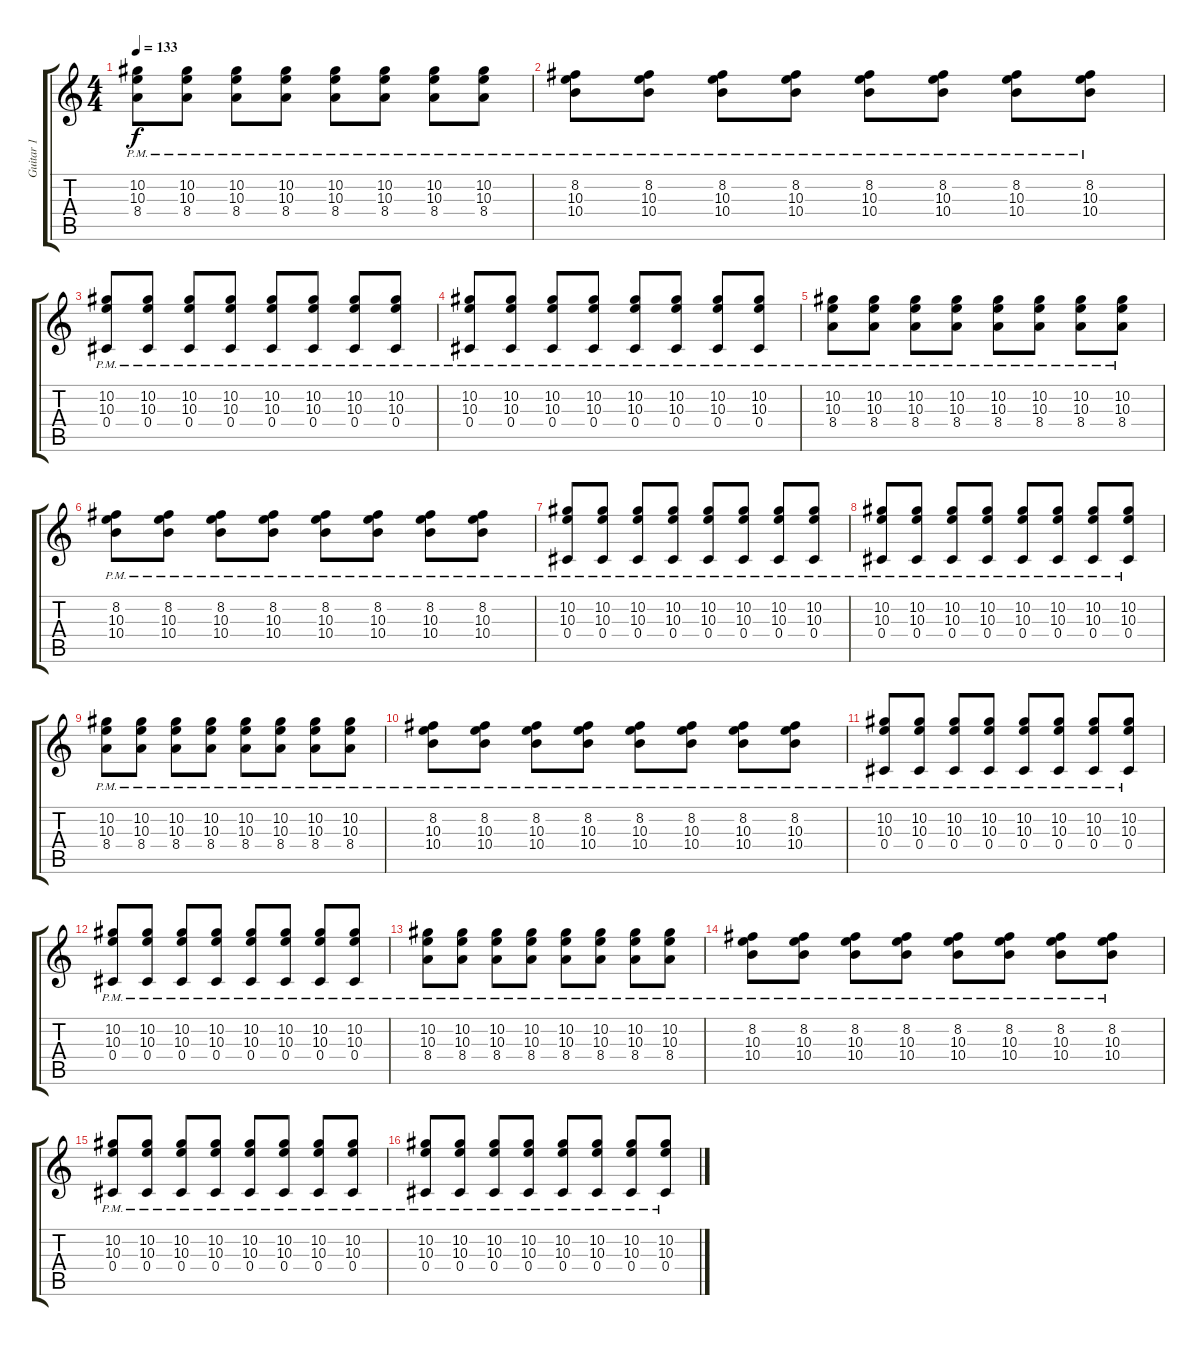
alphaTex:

\track ("Guitar 1" "Guitar 1") {instrument distortionguitar}
\staff {score tabs}
\tuning (Eb4 Bb3 Gb3 Db3 Ab2 Db2) {hide}
\ts (4 4)
\tempo 133
\clef g2
\ks c
(10.2{pm} 10.3{pm} 8.4).8{dy f} (10.2{pm} 10.3{pm} 8.4).8 (10.2{pm} 10.3{pm} 8.4).8 (10.2{pm} 10.3{pm} 8.4).8 (10.2{pm} 10.3{pm} 8.4).8 (10.2{pm} 10.3{pm} 8.4).8 (10.2{pm} 10.3{pm} 8.4).8 (10.2{pm} 10.3{pm} 8.4).8 |
(8.2{pm} 10.3{pm} 10.4).8 (8.2{pm} 10.3{pm} 10.4).8 (8.2{pm} 10.3{pm} 10.4).8 (8.2{pm} 10.3{pm} 10.4).8 (8.2{pm} 10.3{pm} 10.4).8 (8.2{pm} 10.3{pm} 10.4).8 (8.2{pm} 10.3{pm} 10.4).8 (8.2{pm} 10.3{pm} 10.4).8 |
(10.2{pm} 10.3{pm} 0.4).8 (10.2{pm} 10.3{pm} 0.4).8 (10.2{pm} 10.3{pm} 0.4).8 (10.2{pm} 10.3{pm} 0.4).8 (10.2{pm} 10.3{pm} 0.4).8 (10.2{pm} 10.3{pm} 0.4).8 (10.2{pm} 10.3{pm} 0.4).8 (10.2{pm} 10.3{pm} 0.4).8 |
(10.2{pm} 10.3{pm} 0.4).8 (10.2{pm} 10.3{pm} 0.4).8 (10.2{pm} 10.3{pm} 0.4).8 (10.2{pm} 10.3{pm} 0.4).8 (10.2{pm} 10.3{pm} 0.4).8 (10.2{pm} 10.3{pm} 0.4).8 (10.2{pm} 10.3{pm} 0.4).8 (10.2{pm} 10.3{pm} 0.4).8 |
(10.2{pm} 10.3{pm} 8.4).8 (10.2{pm} 10.3{pm} 8.4).8 (10.2{pm} 10.3{pm} 8.4).8 (10.2{pm} 10.3{pm} 8.4).8 (10.2{pm} 10.3{pm} 8.4).8 (10.2{pm} 10.3{pm} 8.4).8 (10.2{pm} 10.3{pm} 8.4).8 (10.2{pm} 10.3{pm} 8.4).8 |
(8.2{pm} 10.3{pm} 10.4).8 (8.2{pm} 10.3{pm} 10.4).8 (8.2{pm} 10.3{pm} 10.4).8 (8.2{pm} 10.3{pm} 10.4).8 (8.2{pm} 10.3{pm} 10.4).8 (8.2{pm} 10.3{pm} 10.4).8 (8.2{pm} 10.3{pm} 10.4).8 (8.2{pm} 10.3{pm} 10.4).8 |
(10.2{pm} 10.3{pm} 0.4).8 (10.2{pm} 10.3{pm} 0.4).8 (10.2{pm} 10.3{pm} 0.4).8 (10.2{pm} 10.3{pm} 0.4).8 (10.2{pm} 10.3{pm} 0.4).8 (10.2{pm} 10.3{pm} 0.4).8 (10.2{pm} 10.3{pm} 0.4).8 (10.2{pm} 10.3{pm} 0.4).8 |
(10.2{pm} 10.3{pm} 0.4).8 (10.2{pm} 10.3{pm} 0.4).8 (10.2{pm} 10.3{pm} 0.4).8 (10.2{pm} 10.3{pm} 0.4).8 (10.2{pm} 10.3{pm} 0.4).8 (10.2{pm} 10.3{pm} 0.4).8 (10.2{pm} 10.3{pm} 0.4).8 (10.2{pm} 10.3{pm} 0.4).8 |
(10.2{pm} 10.3{pm} 8.4).8 (10.2{pm} 10.3{pm} 8.4).8 (10.2{pm} 10.3{pm} 8.4).8 (10.2{pm} 10.3{pm} 8.4).8 (10.2{pm} 10.3{pm} 8.4).8 (10.2{pm} 10.3{pm} 8.4).8 (10.2{pm} 10.3{pm} 8.4).8 (10.2{pm} 10.3{pm} 8.4).8 |
(8.2{pm} 10.3{pm} 10.4).8 (8.2{pm} 10.3{pm} 10.4).8 (8.2{pm} 10.3{pm} 10.4).8 (8.2{pm} 10.3{pm} 10.4).8 (8.2{pm} 10.3{pm} 10.4).8 (8.2{pm} 10.3{pm} 10.4).8 (8.2{pm} 10.3{pm} 10.4).8 (8.2{pm} 10.3{pm} 10.4).8 |
(10.2{pm} 10.3{pm} 0.4).8 (10.2{pm} 10.3{pm} 0.4).8 (10.2{pm} 10.3{pm} 0.4).8 (10.2{pm} 10.3{pm} 0.4).8 (10.2{pm} 10.3{pm} 0.4).8 (10.2{pm} 10.3{pm} 0.4).8 (10.2{pm} 10.3{pm} 0.4).8 (10.2{pm} 10.3{pm} 0.4).8 |
(10.2{pm} 10.3{pm} 0.4).8 (10.2{pm} 10.3{pm} 0.4).8 (10.2{pm} 10.3{pm} 0.4).8 (10.2{pm} 10.3{pm} 0.4).8 (10.2{pm} 10.3{pm} 0.4).8 (10.2{pm} 10.3{pm} 0.4).8 (10.2{pm} 10.3{pm} 0.4).8 (10.2{pm} 10.3{pm} 0.4).8 |
(10.2{pm} 10.3{pm} 8.4).8 (10.2{pm} 10.3{pm} 8.4).8 (10.2{pm} 10.3{pm} 8.4).8 (10.2{pm} 10.3{pm} 8.4).8 (10.2{pm} 10.3{pm} 8.4).8 (10.2{pm} 10.3{pm} 8.4).8 (10.2{pm} 10.3{pm} 8.4).8 (10.2{pm} 10.3{pm} 8.4).8 |
(8.2{pm} 10.3{pm} 10.4).8 (8.2{pm} 10.3{pm} 10.4).8 (8.2{pm} 10.3{pm} 10.4).8 (8.2{pm} 10.3{pm} 10.4).8 (8.2{pm} 10.3{pm} 10.4).8 (8.2{pm} 10.3{pm} 10.4).8 (8.2{pm} 10.3{pm} 10.4).8 (8.2{pm} 10.3{pm} 10.4).8 |
(10.2{pm} 10.3{pm} 0.4).8 (10.2{pm} 10.3{pm} 0.4).8 (10.2{pm} 10.3{pm} 0.4).8 (10.2{pm} 10.3{pm} 0.4).8 (10.2{pm} 10.3{pm} 0.4).8 (10.2{pm} 10.3{pm} 0.4).8 (10.2{pm} 10.3{pm} 0.4).8 (10.2{pm} 10.3{pm} 0.4).8 |
(10.2{pm} 10.3{pm} 0.4).8 (10.2{pm} 10.3{pm} 0.4).8 (10.2{pm} 10.3{pm} 0.4).8 (10.2{pm} 10.3{pm} 0.4).8 (10.2{pm} 10.3{pm} 0.4).8 (10.2{pm} 10.3{pm} 0.4).8 (10.2{pm} 10.3{pm} 0.4).8 (10.2{pm} 10.3{pm} 0.4).8
